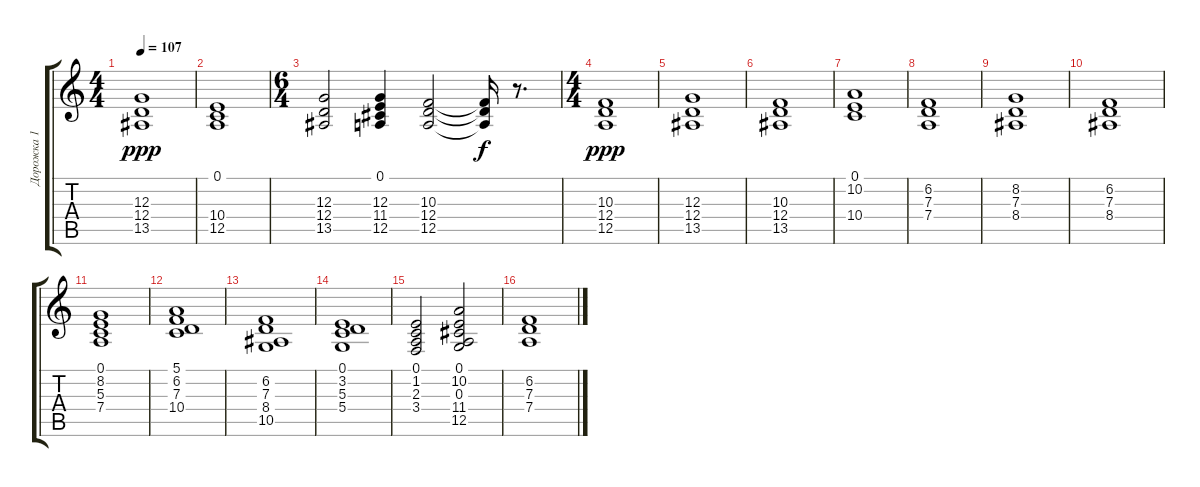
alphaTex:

\track ("Дорожка 1" "Дорожка 1") {instrument acousticgrandpiano}
\staff {score tabs}
\tuning (E4 B3 G3 D3 A2 E2) {hide}
\ts (4 4)
\tempo 107
\clef g2
\ks c
(12.3 12.4 13.5).1{dy ppp} |
(0.1 10.4 12.5).1 |
\ts (6 4)
(12.3 12.4 13.5).2 (0.1 12.3 11.4 12.5).4 (10.3 12.4 12.5).2 (10.3{t} 12.4{t} 12.5{t}).16{dy f} r.8{d} |
\ts (4 4)
(10.3 12.4 12.5).1{dy ppp} |
(12.3 12.4 13.5).1 |
(10.3 12.4 13.5).1 |
(0.1 10.2 10.4).1 |
(6.2 7.3 7.4).1 |
(8.2 7.3 8.4).1 |
(6.2 7.3 8.4).1 |
(0.1 8.2 5.3 7.4).1 |
(5.1 6.2 7.3 10.4).1 |
(6.2 7.3 8.4 10.5).1 |
(0.1 3.2 5.3 5.4).1 |
(0.1 1.2 2.3 3.4).2 (0.1 10.2 0.3 11.4 12.5).2 |
(6.2 7.3 7.4).1
